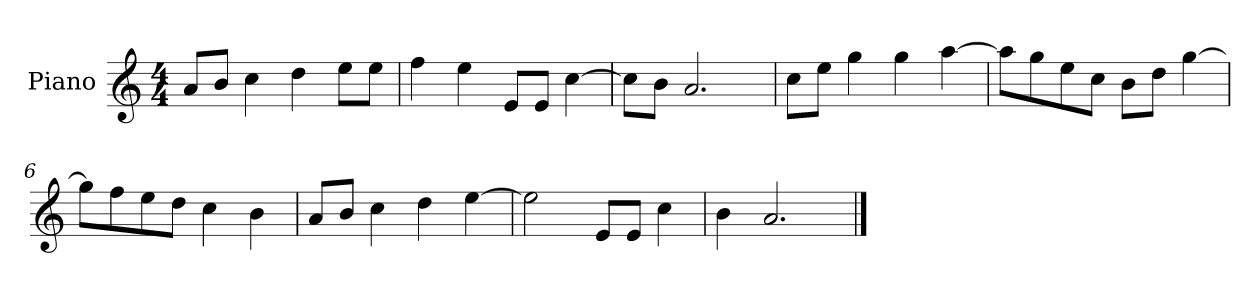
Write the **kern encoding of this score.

**kern
*part1
*staff1
*I"Piano
*I'P-no
*clefG2
*k[]
*M4/4
*MM90
=1
8a/L
8b/J
4cc\
4dd\
8ee\L
8ee\J
=2
4ff\
4ee\
8e/L
8e/J
[4cc\
=3
8cc\L]
8b\J
2.a/
=4
8cc\L
8ee\J
4gg\
4gg\
[4aa\
=5
8aa\L]
8gg\
8ee\
8cc\J
8b\L
8dd\J
[4gg\
=6
8gg\L]
8ff\
8ee\
8dd\J
4cc\
4b\
=7
8a/L
8b/J
4cc\
4dd\
[4ee\
!!LO:LB:g=z
=8
2ee\]
8e/L
8e/J
4cc\
=9
4b\
2.a/
==
*-
